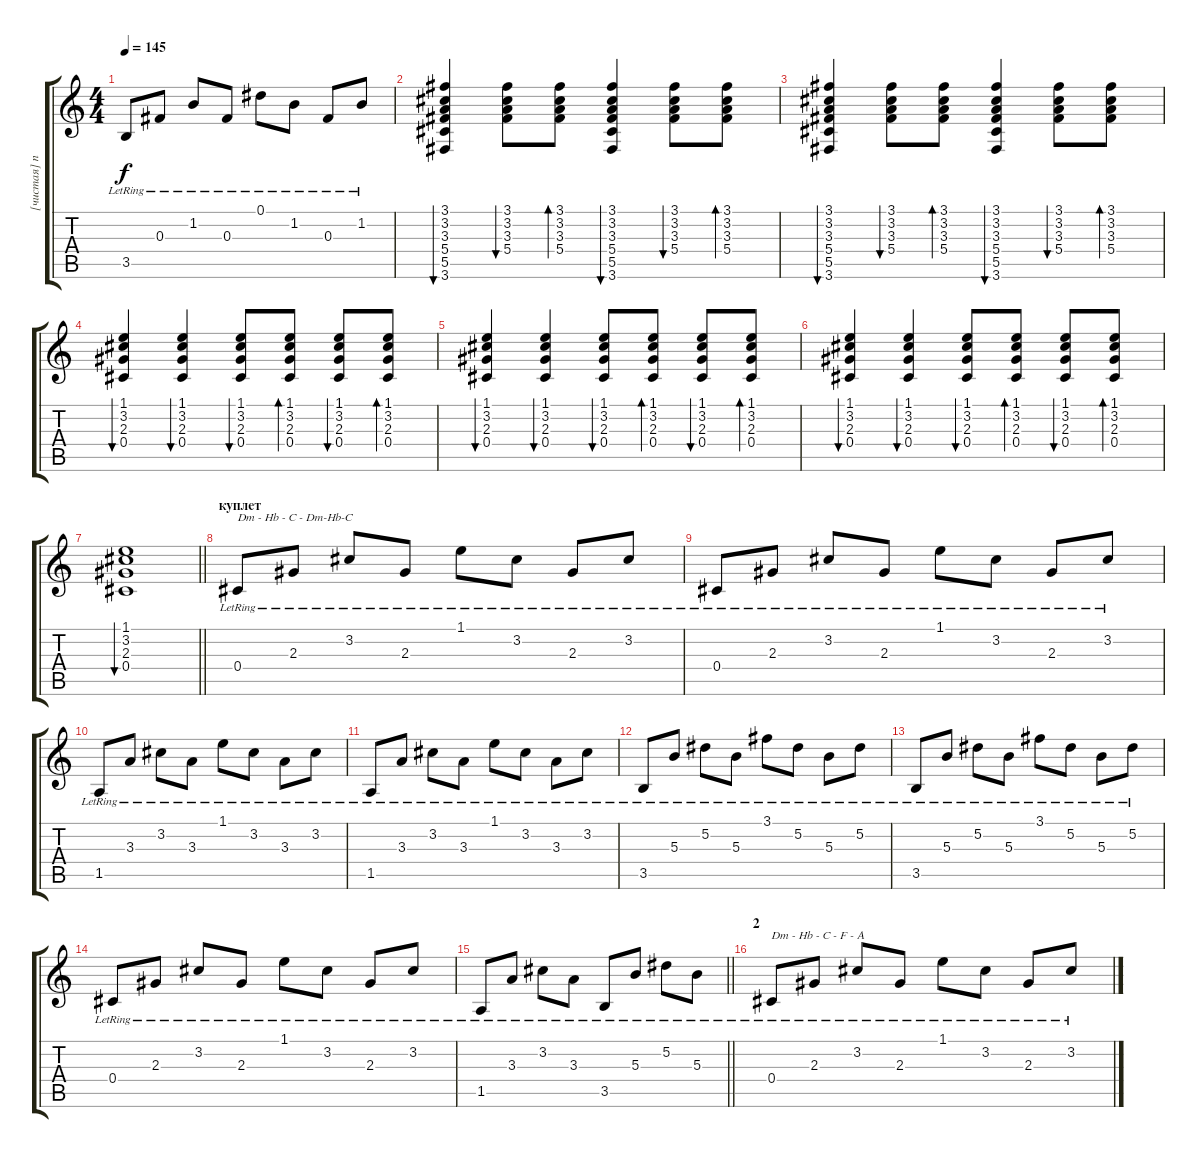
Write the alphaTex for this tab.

\track ("[чистая] перебор" "[чистая] п") {instrument acousticguitarsteel}
\staff {score tabs}
\tuning (Eb4 Bb3 Gb3 Db3 Ab2 Eb2) {hide}
\ts (4 4)
\tempo 145
\clef g2
\ks c
3.5{lr}.8{dy f} 0.3{lr}.8 1.2{lr}.8 0.3{lr}.8 0.1{lr}.8 1.2{lr}.8 0.3{lr}.8 1.2{lr}.8 |
(3.1 3.2 3.3 5.4 5.5 3.6).4{bu 60} (3.1 3.2 3.3 5.4).8{bu 60} (3.1 3.2 3.3 5.4).8{bd 60} (3.1 3.2 3.3 5.4 5.5 3.6).4{bu 60} (3.1 3.2 3.3 5.4).8{bu 60} (3.1 3.2 3.3 5.4).8{bd 60} |
(3.1 3.2 3.3 5.4 5.5 3.6).4{bu 60} (3.1 3.2 3.3 5.4).8{bu 60} (3.1 3.2 3.3 5.4).8{bd 60} (3.1 3.2 3.3 5.4 5.5 3.6).4{bu 60} (3.1 3.2 3.3 5.4).8{bu 60} (3.1 3.2 3.3 5.4).8{bd 60} |
(1.1 3.2 2.3 0.4).4{bu 60} (1.1 3.2 2.3 0.4).4{bu 60} (1.1 3.2 2.3 0.4).8{bu 60} (1.1 3.2 2.3 0.4).8{bd 60} (1.1 3.2 2.3 0.4).8{bu 60} (1.1 3.2 2.3 0.4).8{bd 60} |
(1.1 3.2 2.3 0.4).4{bu 60} (1.1 3.2 2.3 0.4).4{bu 60} (1.1 3.2 2.3 0.4).8{bu 60} (1.1 3.2 2.3 0.4).8{bd 60} (1.1 3.2 2.3 0.4).8{bu 60} (1.1 3.2 2.3 0.4).8{bd 60} |
(1.1 3.2 2.3 0.4).4{bu 60} (1.1 3.2 2.3 0.4).4{bu 60} (1.1 3.2 2.3 0.4).8{bu 60} (1.1 3.2 2.3 0.4).8{bd 60} (1.1 3.2 2.3 0.4).8{bu 60} (1.1 3.2 2.3 0.4).8{bd 60} |
\barLineRight lightlight
(1.1 3.2 2.3 0.4).1{bu 60} |
\section ("" "куплет")
0.4{lr}.8{txt "Dm - Hb - C - Dm-Hb-C"} 2.3{lr}.8 3.2{lr}.8 2.3{lr}.8 1.1{lr}.8 3.2{lr}.8 2.3{lr}.8 3.2{lr}.8 |
0.4{lr}.8 2.3{lr}.8 3.2{lr}.8 2.3{lr}.8 1.1{lr}.8 3.2{lr}.8 2.3{lr}.8 3.2{lr}.8 |
1.5{lr}.8 3.3{lr}.8 3.2{lr}.8 3.3{lr}.8 1.1{lr}.8 3.2{lr}.8 3.3{lr}.8 3.2{lr}.8 |
1.5{lr}.8 3.3{lr}.8 3.2{lr}.8 3.3{lr}.8 1.1{lr}.8 3.2{lr}.8 3.3{lr}.8 3.2{lr}.8 |
3.5{lr}.8 5.3{lr}.8 5.2{lr}.8 5.3{lr}.8 3.1{lr}.8 5.2{lr}.8 5.3{lr}.8 5.2{lr}.8 |
3.5{lr}.8 5.3{lr}.8 5.2{lr}.8 5.3{lr}.8 3.1{lr}.8 5.2{lr}.8 5.3{lr}.8 5.2{lr}.8 |
0.4{lr}.8 2.3{lr}.8 3.2{lr}.8 2.3{lr}.8 1.1{lr}.8 3.2{lr}.8 2.3{lr}.8 3.2{lr}.8 |
\barLineRight lightlight
1.5{lr}.8 3.3{lr}.8 3.2{lr}.8 3.3{lr}.8 3.5{lr}.8 5.3{lr}.8 5.2{lr}.8 5.3{lr}.8 |
\section ("" "2")
0.4{lr}.8{txt "Dm - Hb - C - F - A"} 2.3{lr}.8 3.2{lr}.8 2.3{lr}.8 1.1{lr}.8 3.2{lr}.8 2.3{lr}.8 3.2{lr}.8
